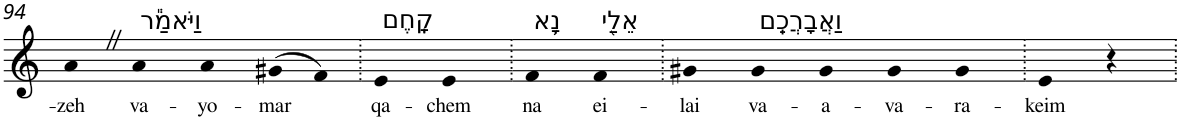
**kern	**text
*part1	*part1
*staff1	*staff1
*I"Piano	*
*I'Pno	*
!!LO:PB:g=z
*clefG2	*
*k[]	*
=94	=94
!	!LO:LY:b
4aZ	-zeh
!LO:TX:a:t=וַיֹּאמַ֕ר	!
!	!LO:LY:b
4a	va-
!	!LO:LY:b
4a	-yo-
!	!LO:LY:b
(>8g#X	-mar
8f)	.
=95.	=95.
!LO:TX:a:t=קָֽחֶם	!
!	!LO:LY:b
4e	qa-
!	!LO:LY:b
4e	-chem
=96.	=96.
!LO:TX:a:t=נָ֥א	!
!	!LO:LY:b
4f	na
!LO:TX:a:t=אֵלַ֖י	!
!	!LO:LY:b
4f	ei-
=97.	=97.
!	!LO:LY:b
4g#X	-lai
!LO:TX:a:t=וַאֲבָרֲכֵֽם	!
!	!LO:LY:b
4g#	va-
!	!LO:LY:b
4g#	-a-
!	!LO:LY:b
4g#	-va-
!	!LO:LY:b
4g#	-ra-
=98.	=98.
!	!LO:LY:b
4e	-keim
4r	.
=.	=.
*-	*-
